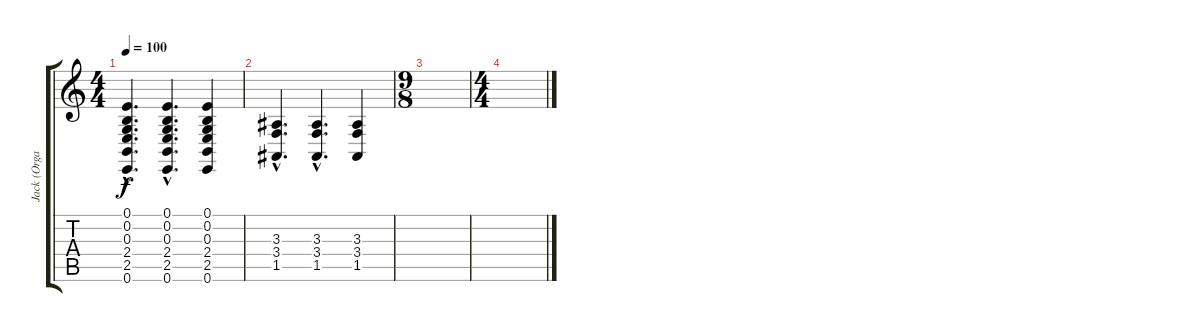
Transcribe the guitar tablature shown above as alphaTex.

\track ("Jack (Organ)" "Jack (Orga") {instrument lead2sawtooth}
\staff {score tabs}
\tuning (E4 B3 G3 D3 A2 E2) {hide}
\ts (4 4)
\tempo 100
\clef g2
\ks c
(0.1{hac} 0.2{hac} 0.3{hac} 2.4{hac} 2.5{hac} 0.6{hac}).4{d dy f} (0.1{hac} 0.2{hac} 0.3{hac} 2.4{hac} 2.5{hac} 0.6{hac}).4{d} (0.1 0.2 0.3 2.4 2.5 0.6).4 |
(3.3{hac} 3.4{hac} 1.5{hac}).4{d} (3.3{hac} 3.4{hac} 1.5{hac}).4{d} (3.3 3.4 1.5).4 |
\ts (9 8)
|
\ts (4 4)
